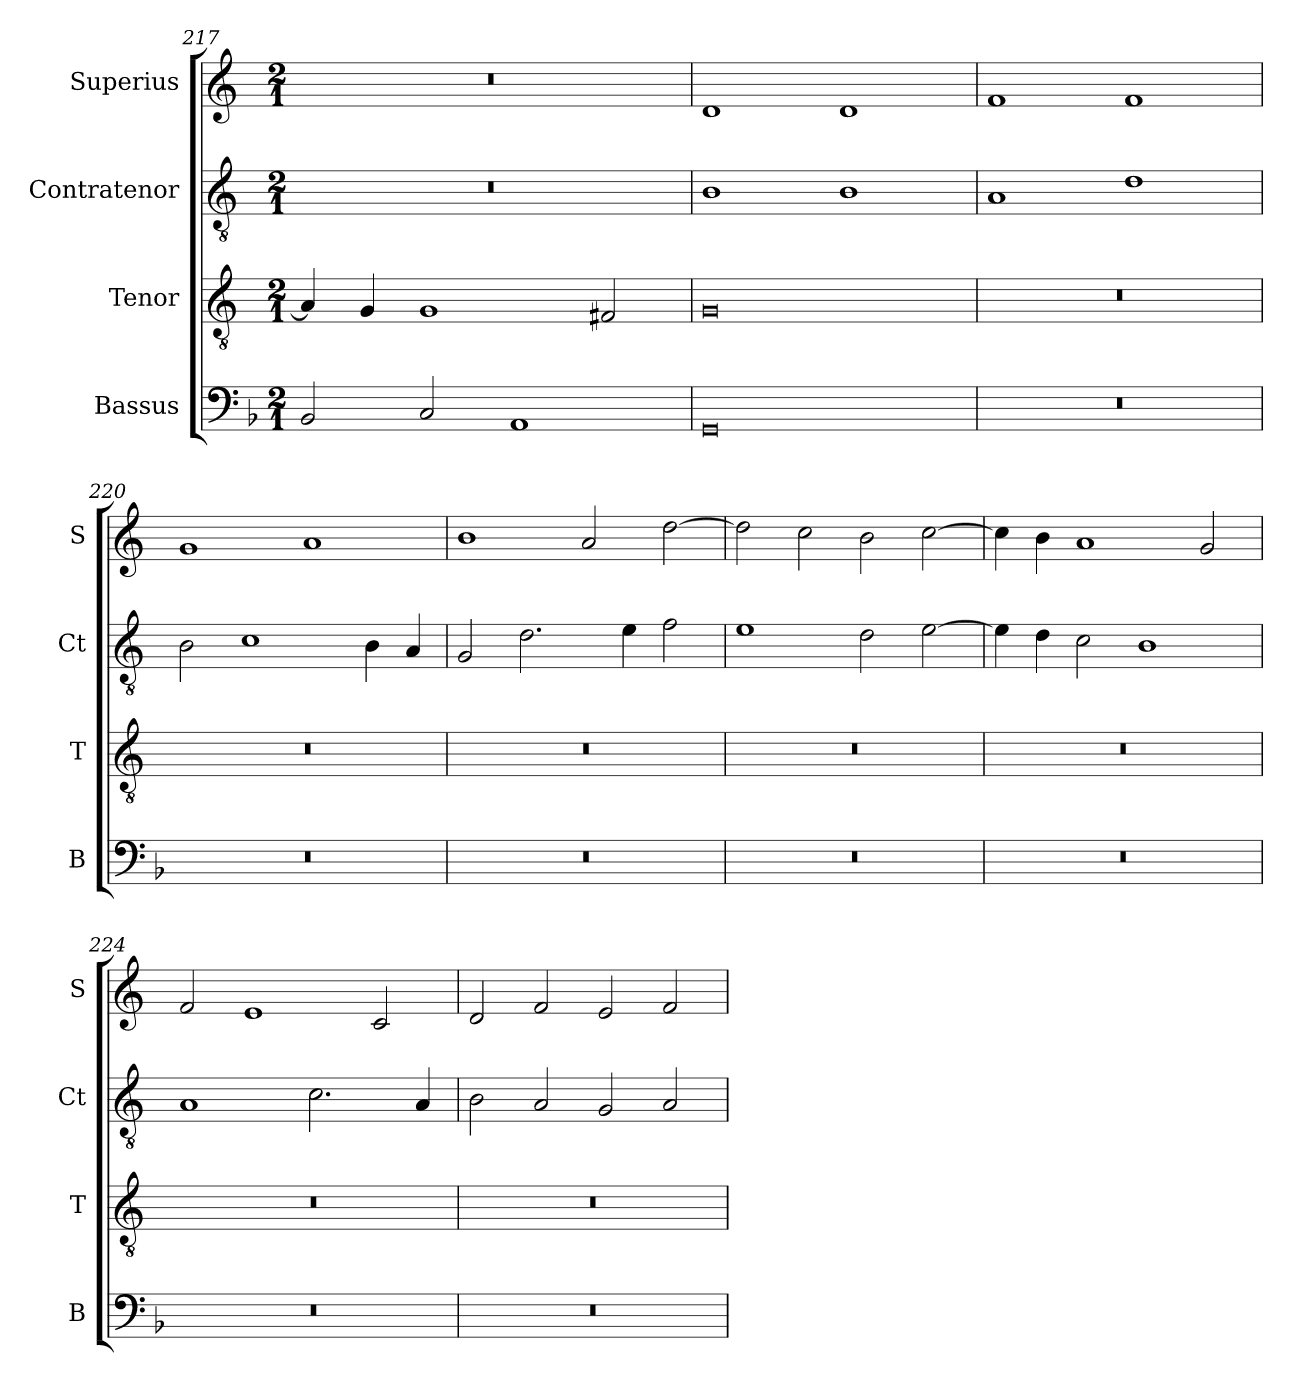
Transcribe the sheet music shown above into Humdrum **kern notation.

**kern	**kern	**kern	**kern
*part4	*part3	*part2	*part1
*staff4	*staff3	*staff2	*staff1
*I"Bassus	*I"Tenor	*I"Contratenor	*I"Superius
*I'B	*I'T	*I'Ct	*I'S
*clefF4	*clefGv2	*clefGv2	*clefG2
*k[b-]	*k[]	*k[]	*k[]
*M2/1	*M2/1	*M2/1	*M2/1
=217	=217	=217	=217
2BB-/	4A/]	0r	0r
.	4G/	.	.
2C/	1G	.	.
1AA	.	.	.
.	2F#X/	.	.
=218	=218	=218	=218
0GG	0G	1B	1d
.	.	1B	1d
=219	=219	=219	=219
0r	0r	1A	1f
.	.	1d	1f
=220	=220	=220	=220
0r	0r	2B\	1g
.	.	1c	.
.	.	.	1a
.	.	4B\	.
.	.	4A/	.
=221	=221	=221	=221
0r	0r	2G/	1b
.	.	2.d\	.
.	.	.	2a/
.	.	4e\	.
.	.	2f\	[2dd\
=222	=222	=222	=222
0r	0r	1e	2dd\]
.	.	.	2cc\
.	.	2d\	2b\
.	.	[2e\	[2cc\
=223	=223	=223	=223
0r	0r	4e\]	4cc\]
.	.	4d\	4b\
.	.	2c\	1a
.	.	1B	.
.	.	.	2g/
=224	=224	=224	=224
0r	0r	1A	2f/
.	.	.	1e
.	.	2.c\	.
.	.	.	2c/
.	.	4A/	.
=225	=225	=225	=225
0r	0r	2B\	2d/
.	.	2A/	2f/
.	.	2G/	2e/
.	.	2A/	2f/
=	=	=	=
*-	*-	*-	*-
